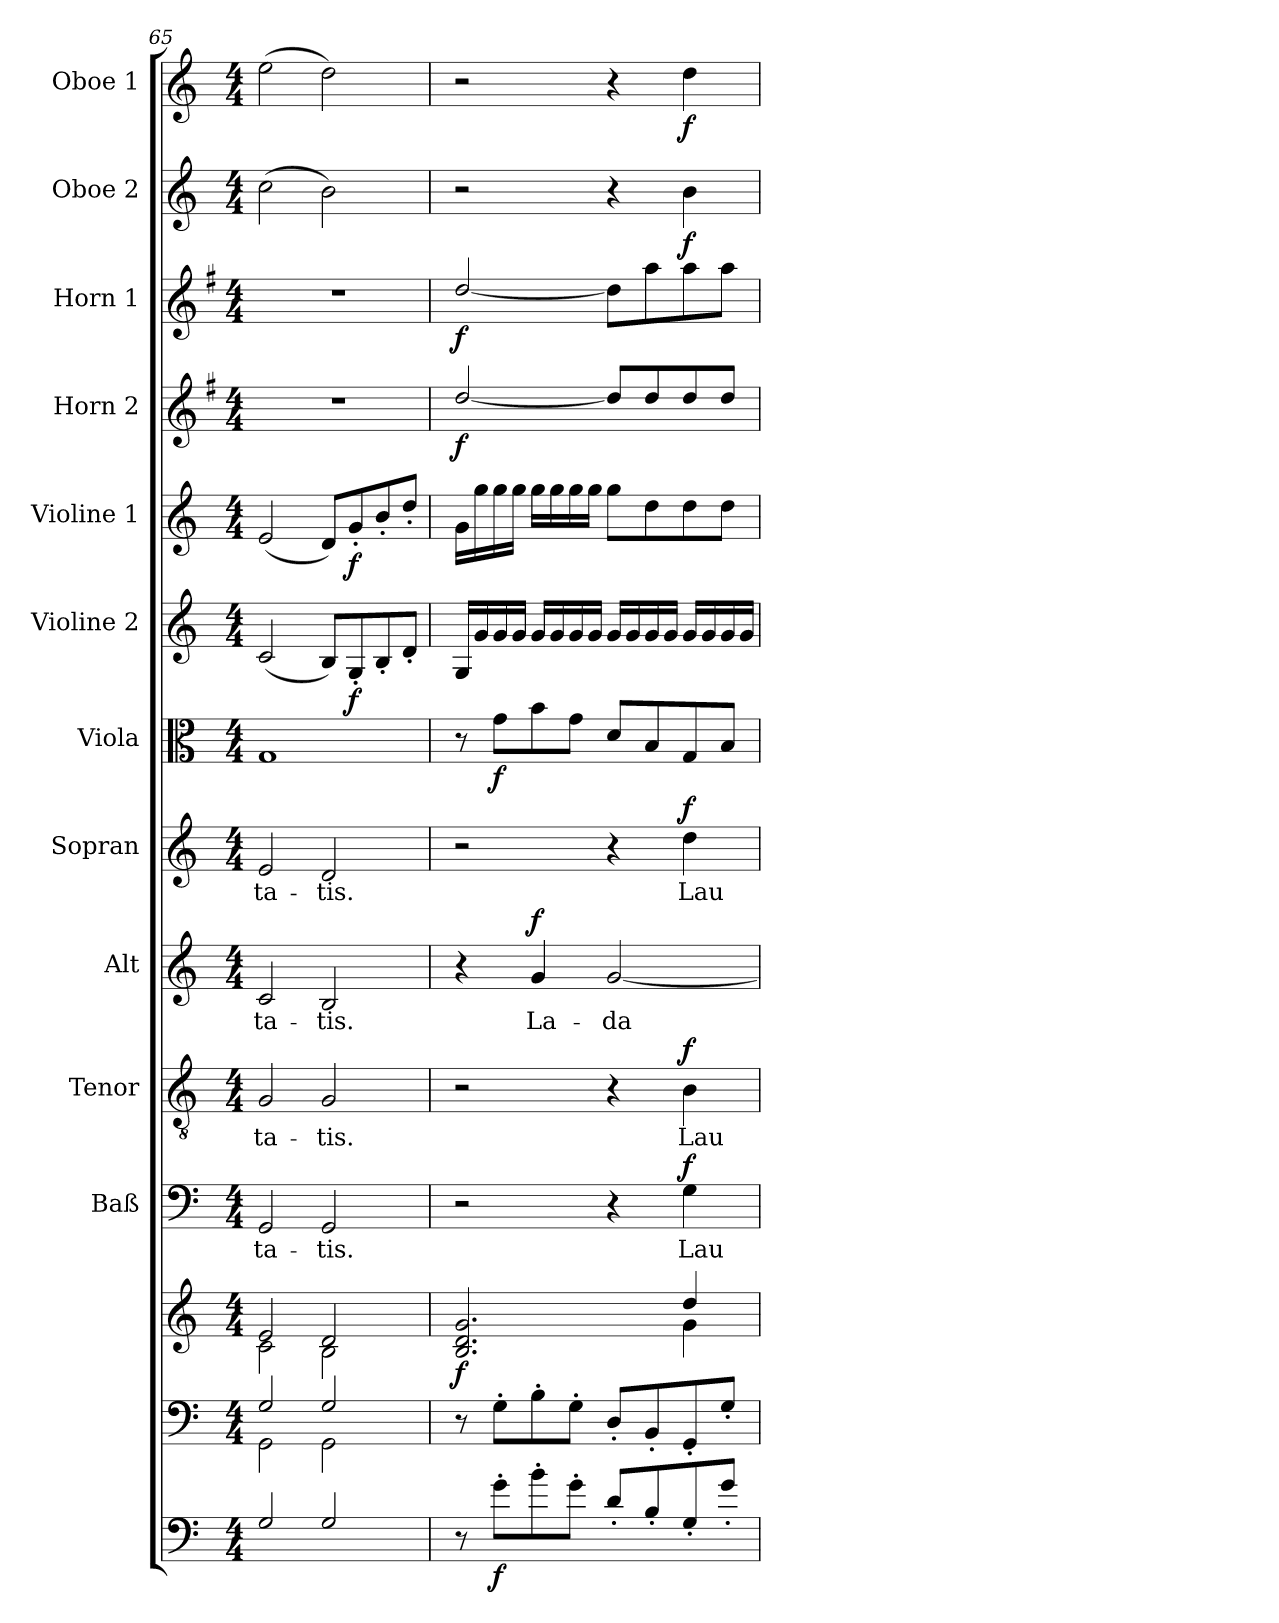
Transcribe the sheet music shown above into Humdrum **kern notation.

**kern	**dynam	**kern	**kern	**dynam	**kern	**text	**dynam	**kern	**text	**dynam	**kern	**text	**dynam	**kern	**text	**dynam	**kern	**dynam	**kern	**dynam	**kern	**dynam	**kern	**dynam	**kern	**dynam	**kern	**dynam	**kern	**dynam
*part13	*part13	*part12	*part12	*part12	*part11	*part11	*part11	*part10	*part10	*part10	*part9	*part9	*part9	*part8	*part8	*part8	*part7	*part7	*part6	*part6	*part5	*part5	*part4	*part4	*part3	*part3	*part2	*part2	*part1	*part1
*staff14	*staff14	*staff13	*staff12	*staff12/13	*staff11	*staff11	*staff11	*staff10	*staff10	*staff10	*staff9	*staff9	*staff9	*staff8	*staff8	*staff8	*staff7	*staff7	*staff6	*staff6	*staff5	*staff5	*staff4	*staff4	*staff3	*staff3	*staff2	*staff2	*staff1	*staff1
*	*	*	*	*	*I"Baß	*	*	*I"Tenor	*	*	*I"Alt	*	*	*I"Sopran	*	*	*I"Viola	*	*I"Violine 2	*	*I"Violine 1	*	*I"Horn 2	*	*I"Horn 1	*	*I"Oboe 2	*	*I"Oboe 1	*
*	*	*	*	*	*I'Baß	*	*	*I'Ten	*	*	*I'Alt	*	*	*I'Sop	*	*	*I'Vla.	*	*I'Vln. 2	*	*I'Vln. 1	*	*I'Hrn. 2	*	*I'Hrn. 1	*	*I'Ob. 2	*	*I'Ob. 1	*
!!LO:PB:g=z
*clefF4	*	*clefF4	*clefG2	*	*clefF4	*	*	*clefGv2	*	*	*clefG2	*	*	*clefG2	*	*	*clefC3	*	*clefG2	*	*clefG2	*	*clefG2	*	*clefG2	*	*clefG2	*	*clefG2	*
*ITrd7c12	*	*	*	*	*	*	*	*	*	*	*	*	*	*	*	*	*	*	*	*	*	*	*ITrd4c7	*	*ITrd4c7	*	*	*	*	*
*k[]	*	*k[]	*k[]	*	*k[]	*	*	*k[]	*	*	*k[]	*	*	*k[]	*	*	*k[]	*	*k[]	*	*k[]	*	*k[]	*	*k[]	*	*k[]	*	*k[]	*
*C:	*	*C:	*C:	*	*C:	*	*	*C:	*	*	*C:	*	*	*C:	*	*	*C:	*	*C:	*	*C:	*	*C:	*	*C:	*	*C:	*	*C:	*
*M4/4	*	*M4/4	*M4/4	*	*M4/4	*	*	*M4/4	*	*	*M4/4	*	*	*M4/4	*	*	*M4/4	*	*M4/4	*	*M4/4	*	*M4/4	*	*M4/4	*	*M4/4	*	*M4/4	*
=65	=65	=65	=65	=65	=65	=65	=65	=65	=65	=65	=65	=65	=65	=65	=65	=65	=65	=65	=65	=65	=65	=65	=65	=65	=65	=65	=65	=65	=65	=65
*	*	*^	*^	*	*	*	*	*	*	*	*	*	*	*	*	*	*	*	*	*	*	*	*	*	*	*	*	*	*	*
!	!	!	!	!	!	!	!	!LO:LY:b	!	!	!LO:LY:b	!	!	!LO:LY:b	!	!	!LO:LY:b	!	!	!	!	!	!	!	!	!	!	!	!	!	!	!
2GG/	.	2G/	2GG\	2e/	2c\	.	2GG/	-ta-	.	2G/	-ta-	.	2c/	-ta-	.	2e/	-ta-	.	1G	.	(<2c/	.	(<2e/	.	1r	.	1r	.	(>2cc\	.	(>2ee\	.
!	!	!	!	!	!	!	!	!LO:LY:b	!	!	!LO:LY:b	!	!	!LO:LY:b	!	!	!LO:LY:b	!	!	!	!	!	!	!	!	!	!	!	!	!	!	!
2GG/	.	2G/	2GG\	2d/	2B\	.	2GG/	-tis.	.	2G/	-tis.	.	2B/	-tis.	.	2d/	-tis.	.	.	.	8B/L)	.	8d/L)	.	.	.	.	.	2b\)	.	2dd\)	.
!	!	!	!	!	!	!	!	!	!	!	!	!	!	!	!	!	!	!	!	!	!	!LO:DY:b	!	!LO:DY:b	!	!	!	!	!	!	!	!
.	.	.	.	.	.	.	.	.	.	.	.	.	.	.	.	.	.	.	.	.	8G'</	f	8g'</	f	.	.	.	.	.	.	.	.
.	.	.	.	.	.	.	.	.	.	.	.	.	.	.	.	.	.	.	.	.	8B'</	.	8b'</	.	.	.	.	.	.	.	.	.
.	.	.	.	.	.	.	.	.	.	.	.	.	.	.	.	.	.	.	.	.	8d'</J	.	8dd'</J	.	.	.	.	.	.	.	.	.
*	*	*v	*v	*	*	*	*	*	*	*	*	*	*	*	*	*	*	*	*	*	*	*	*	*	*	*	*	*	*	*	*	*
=66	=66	=66	=66	=66	=66	=66	=66	=66	=66	=66	=66	=66	=66	=66	=66	=66	=66	=66	=66	=66	=66	=66	=66	=66	=66	=66	=66	=66	=66	=66	=66
!	!	!	!	!	!LO:DY:b	!	!	!	!	!	!	!	!	!	!	!	!	!	!	!	!	!	!	!	!LO:DY:b	!	!LO:DY:b	!	!	!	!
8r	.	8r	2.B/ 2.d/ 2.g/	2.g\yy	f	2r	.	.	2r	.	.	4r	.	.	2r	.	.	8r	.	16G/LL	.	16g\LL	.	[2g/	f	[2g/	f	2r	.	2r	.
.	.	.	.	.	.	.	.	.	.	.	.	.	.	.	.	.	.	.	.	16g/	.	16gg\	.	.	.	.	.	.	.	.	.
!	!LO:DY:b	!	!	!	!	!	!	!	!	!	!	!	!	!	!	!	!	!	!LO:DY:b	!	!	!	!	!	!	!	!	!	!	!	!
8G'>\L	f	8G'>\L	.	.	.	.	.	.	.	.	.	.	.	.	.	.	.	8g\L	f	16g/	.	16gg\	.	.	.	.	.	.	.	.	.
.	.	.	.	.	.	.	.	.	.	.	.	.	.	.	.	.	.	.	.	16g/JJ	.	16gg\JJ	.	.	.	.	.	.	.	.	.
!	!	!	!	!	!	!	!	!	!	!	!	!	!LO:LY:b	!LO:DY:a	!	!	!	!	!	!	!	!	!	!	!	!	!	!	!	!	!
8B'>\	.	8B'>\	.	.	.	.	.	.	.	.	.	4g/	La-	f	.	.	.	8b\	.	16g/LL	.	16gg\LL	.	.	.	.	.	.	.	.	.
.	.	.	.	.	.	.	.	.	.	.	.	.	.	.	.	.	.	.	.	16g/	.	16gg\	.	.	.	.	.	.	.	.	.
8G'>\J	.	8G'>\J	.	.	.	.	.	.	.	.	.	.	.	.	.	.	.	8g\J	.	16g/	.	16gg\	.	.	.	.	.	.	.	.	.
.	.	.	.	.	.	.	.	.	.	.	.	.	.	.	.	.	.	.	.	16g/JJ	.	16gg\JJ	.	.	.	.	.	.	.	.	.
!	!	!	!	!	!	!	!	!	!	!	!	!	!LO:LY:b	!	!	!	!	!	!	!	!	!	!	!	!	!	!	!	!	!	!
8D'</L	.	8D'</L	.	.	.	4r	.	.	4r	.	.	[2g/	-da-	.	4r	.	.	8d/L	.	16g/LL	.	8gg\L	.	8g/L]	.	8g\L]	.	4r	.	4r	.
.	.	.	.	.	.	.	.	.	.	.	.	.	.	.	.	.	.	.	.	16g/	.	.	.	.	.	.	.	.	.	.	.
8BB'</	.	8BB'</	.	.	.	.	.	.	.	.	.	.	.	.	.	.	.	8B/	.	16g/	.	8dd\	.	8g/	.	8dd\	.	.	.	.	.
.	.	.	.	.	.	.	.	.	.	.	.	.	.	.	.	.	.	.	.	16g/JJ	.	.	.	.	.	.	.	.	.	.	.
!	!	!	!	!	!	!	!LO:LY:b	!LO:DY:a	!	!LO:LY:b	!LO:DY:a	!	!	!	!	!LO:LY:b	!LO:DY:a	!	!	!	!	!	!	!	!	!	!	!	!LO:DY:b	!	!LO:DY:b
8GG'</	.	8GG'</	4dd/	4g\	.	4G\	Lau-	f	4B\	Lau-	f	.	.	.	4dd\	Lau-	f	8G/	.	16g/LL	.	8dd\	.	8g/	.	8dd\	.	4b\	f	4dd\	f
.	.	.	.	.	.	.	.	.	.	.	.	.	.	.	.	.	.	.	.	16g/	.	.	.	.	.	.	.	.	.	.	.
8G'</J	.	8G'</J	.	.	.	.	.	.	.	.	.	.	.	.	.	.	.	8B/J	.	16g/	.	8dd\J	.	8g/J	.	8dd\J	.	.	.	.	.
.	.	.	.	.	.	.	.	.	.	.	.	.	.	.	.	.	.	.	.	16g/JJ	.	.	.	.	.	.	.	.	.	.	.
*	*	*	*v	*v	*	*	*	*	*	*	*	*	*	*	*	*	*	*	*	*	*	*	*	*	*	*	*	*	*	*	*
=	=	=	=	=	=	=	=	=	=	=	=	=	=	=	=	=	=	=	=	=	=	=	=	=	=	=	=	=	=	=
*-	*-	*-	*-	*-	*-	*-	*-	*-	*-	*-	*-	*-	*-	*-	*-	*-	*-	*-	*-	*-	*-	*-	*-	*-	*-	*-	*-	*-	*-	*-
